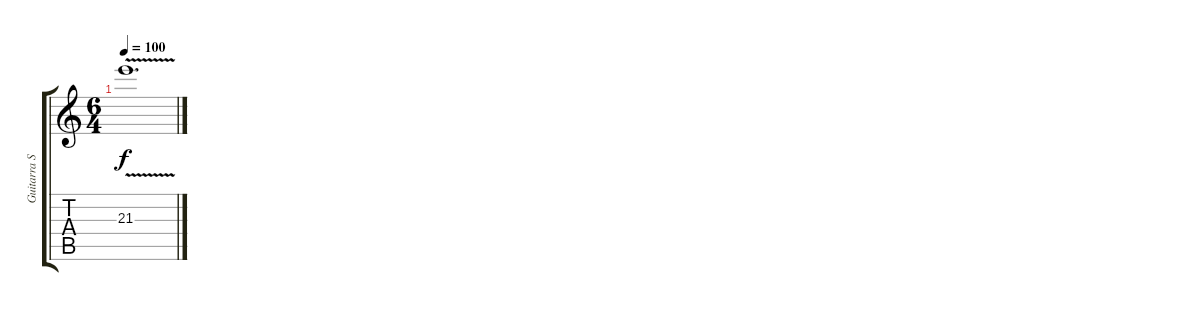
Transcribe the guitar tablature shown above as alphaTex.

\track ("Guitarra Solo 2" "Guitarra S") {instrument distortionguitar}
\staff {score tabs}
\tuning (E4 B3 G3 D3 A2 E2) {hide}
\ts (6 4)
\tempo 100
\clef g2
\ks c
21.3{v}.1{d dy f}
